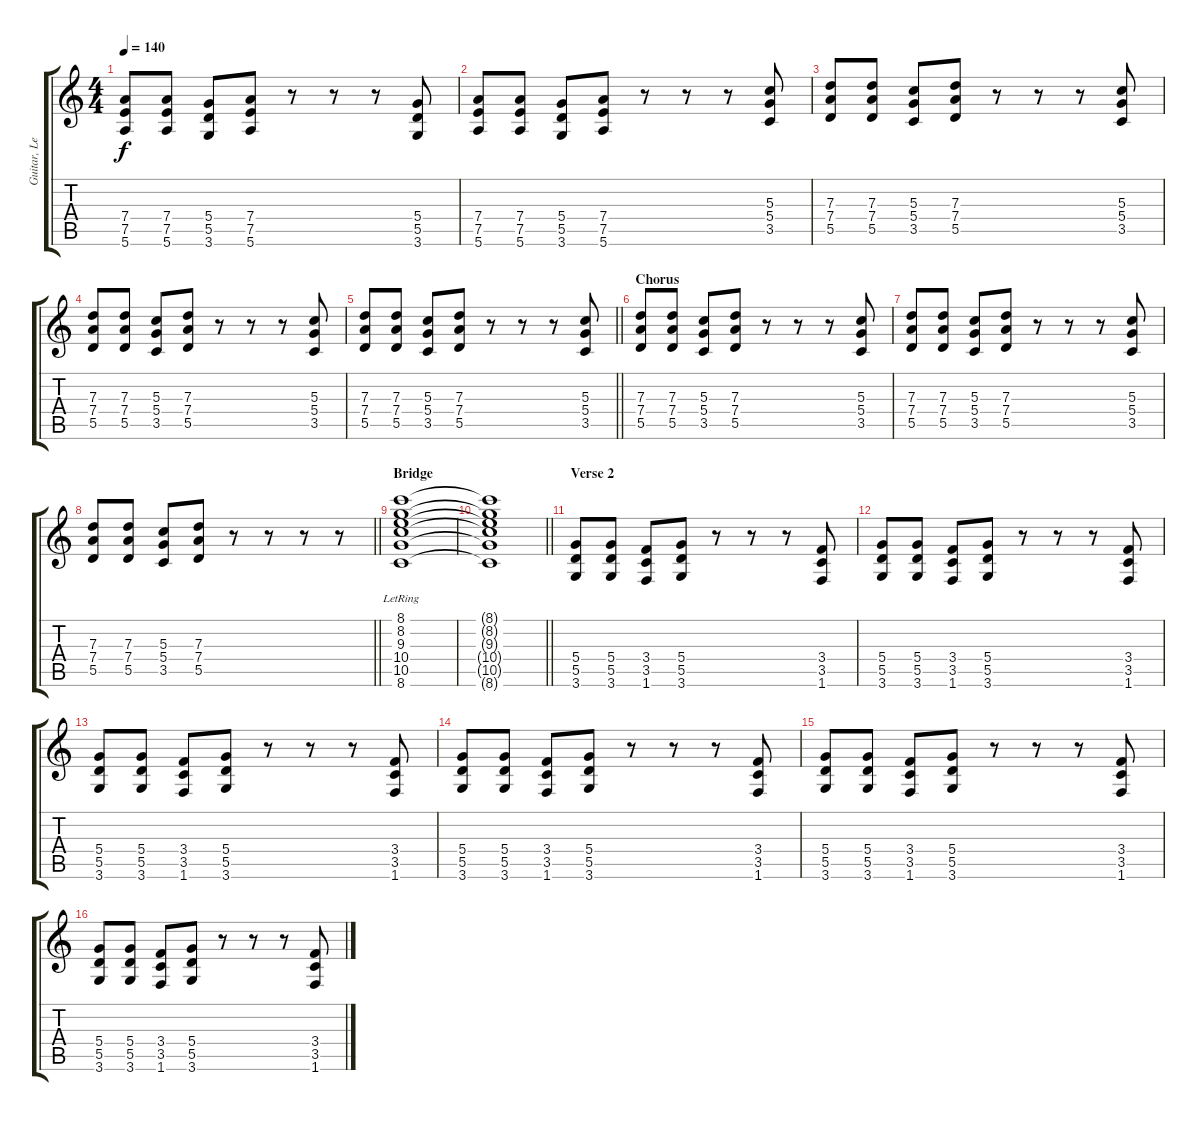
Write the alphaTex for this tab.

\track ("Guitar, Lead" "Guitar, Le") {instrument overdrivenguitar}
\staff {score tabs}
\tuning (E4 B3 G3 D3 A2 E2) {hide}
\ts (4 4)
\tempo 140
\clef g2
\ks c
(7.4 7.5 5.6).8{dy f} (7.4 7.5 5.6).8 (5.4 5.5 3.6).8 (7.4 7.5 5.6).8 r.8 r.8 r.8 (5.4 5.5 3.6).8 |
(7.4 7.5 5.6).8 (7.4 7.5 5.6).8 (5.4 5.5 3.6).8 (7.4 7.5 5.6).8 r.8 r.8 r.8 (5.3 5.4 3.5).8 |
(7.3 7.4 5.5).8 (7.3 7.4 5.5).8 (5.3 5.4 3.5).8 (7.3 7.4 5.5).8 r.8 r.8 r.8 (5.3 5.4 3.5).8 |
(7.3 7.4 5.5).8 (7.3 7.4 5.5).8 (5.3 5.4 3.5).8 (7.3 7.4 5.5).8 r.8 r.8 r.8 (5.3 5.4 3.5).8 |
\barLineRight lightlight
(7.3 7.4 5.5).8 (7.3 7.4 5.5).8 (5.3 5.4 3.5).8 (7.3 7.4 5.5).8 r.8 r.8 r.8 (5.3 5.4 3.5).8 |
\section ("" "Chorus")
(7.3 7.4 5.5).8 (7.3 7.4 5.5).8 (5.3 5.4 3.5).8 (7.3 7.4 5.5).8 r.8 r.8 r.8 (5.3 5.4 3.5).8 |
(7.3 7.4 5.5).8 (7.3 7.4 5.5).8 (5.3 5.4 3.5).8 (7.3 7.4 5.5).8 r.8 r.8 r.8 (5.3 5.4 3.5).8 |
\barLineRight lightlight
(7.3 7.4 5.5).8 (7.3 7.4 5.5).8 (5.3 5.4 3.5).8 (7.3 7.4 5.5).8 r.8 r.8 r.8 r.8 |
\section ("" "Bridge")
(8.1{lr} 8.2{lr} 9.3{lr} 10.4{lr} 10.5{lr} 8.6{lr}).1 |
\barLineRight lightlight
(8.1{t} 8.2{t} 9.3{t} 10.4{t} 10.5{t} 8.6{t}).1 |
\section ("" "Verse 2")
(5.4 5.5 3.6).8 (5.4 5.5 3.6).8 (3.4 3.5 1.6).8 (5.4 5.5 3.6).8 r.8 r.8 r.8 (3.4 3.5 1.6).8 |
(5.4 5.5 3.6).8 (5.4 5.5 3.6).8 (3.4 3.5 1.6).8 (5.4 5.5 3.6).8 r.8 r.8 r.8 (3.4 3.5 1.6).8 |
(5.4 5.5 3.6).8 (5.4 5.5 3.6).8 (3.4 3.5 1.6).8 (5.4 5.5 3.6).8 r.8 r.8 r.8 (3.4 3.5 1.6).8 |
(5.4 5.5 3.6).8 (5.4 5.5 3.6).8 (3.4 3.5 1.6).8 (5.4 5.5 3.6).8 r.8 r.8 r.8 (3.4 3.5 1.6).8 |
(5.4 5.5 3.6).8 (5.4 5.5 3.6).8 (3.4 3.5 1.6).8 (5.4 5.5 3.6).8 r.8 r.8 r.8 (3.4 3.5 1.6).8 |
(5.4 5.5 3.6).8 (5.4 5.5 3.6).8 (3.4 3.5 1.6).8 (5.4 5.5 3.6).8 r.8 r.8 r.8 (3.4 3.5 1.6).8
